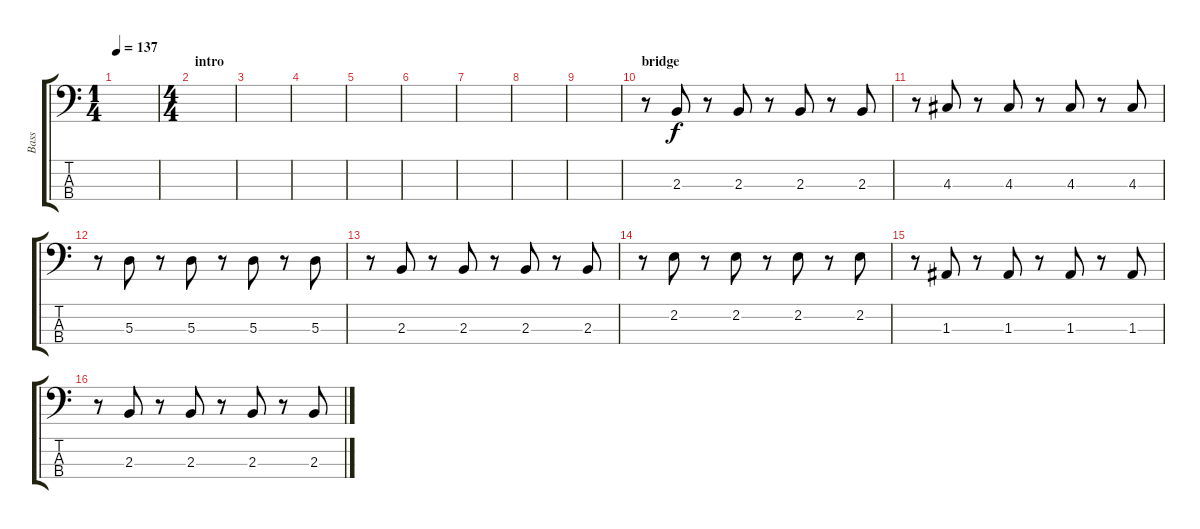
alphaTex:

\track ("Bass" "Bass") {instrument synthbass2}
\staff {score tabs}
\tuning (G2 D2 A1 E1) {hide}
\ts (1 4)
\tempo 137
\clef f4
\ks c
|
\ts (4 4)
\section ("" "intro")
|
|
|
|
|
|
|
|
\section ("" "bridge")
r.8 2.3.8 r.8 2.3.8 r.8 2.3.8 r.8 2.3.8 |
r.8 4.3.8 r.8 4.3.8 r.8 4.3.8 r.8 4.3.8 |
r.8 5.3.8 r.8 5.3.8 r.8 5.3.8 r.8 5.3.8 |
r.8 2.3.8 r.8 2.3.8 r.8 2.3.8 r.8 2.3.8 |
r.8 2.2.8 r.8 2.2.8 r.8 2.2.8 r.8 2.2.8 |
r.8 1.3.8 r.8 1.3.8 r.8 1.3.8 r.8 1.3.8 |
r.8 2.3.8 r.8 2.3.8 r.8 2.3.8 r.8 2.3.8
